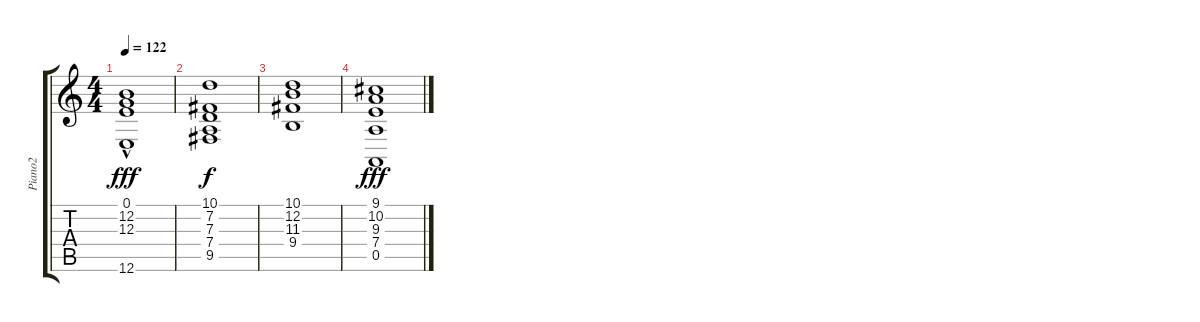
\track ("Piano2" "Piano2") {instrument acousticgrandpiano}
\staff {score tabs}
\tuning (E4 B3 G3 D3 A2 E2) {hide}
\ts (4 4)
\tempo 122
\clef g2
\ks c
(0.1{hac} 12.2{hac} 12.3{hac} 12.6).1{dy fff} |
(10.1 7.2 7.3 7.4 9.5).1{dy f} |
(10.1 12.2 11.3 9.4).1 |
(9.1 10.2 9.3 7.4 0.5).1{dy fff}
